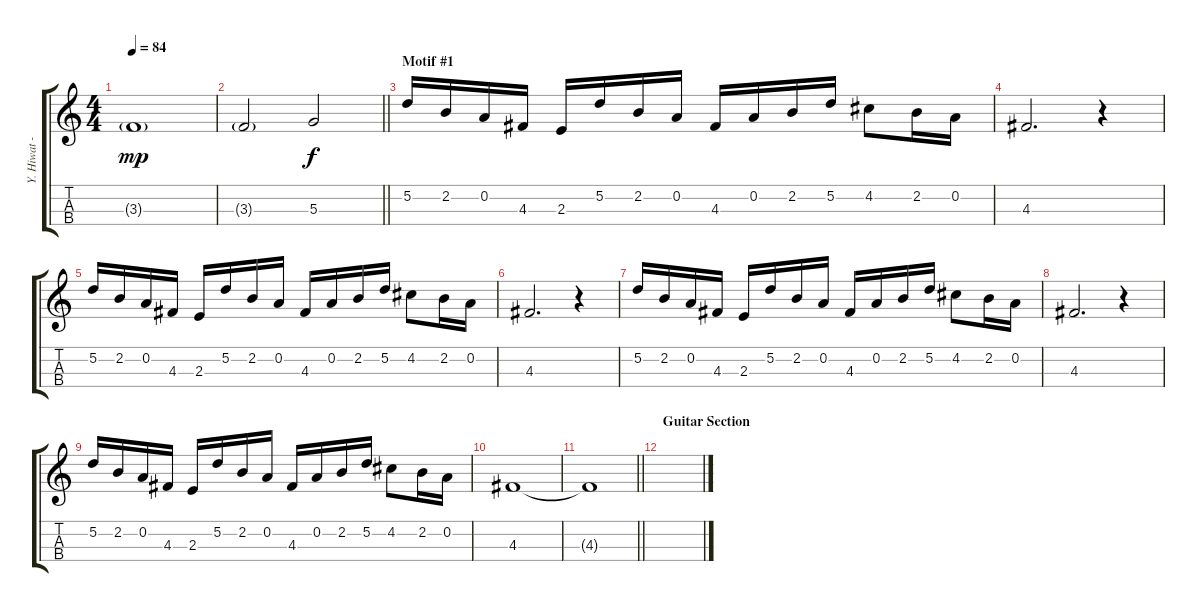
\track ("Y. Hiwat - Violin #1" "Y. Hiwat -") {instrument violin}
\staff {score tabs}
\tuning (E5 A4 D4 G3) {hide}
\ts (4 4)
\tempo 84
\clef g2
\ks c
3.3{g}.1{dy mp} |
\barLineRight lightlight
3.3{g}.2 5.3.2{dy f} |
\section ("" "Motif #1")
5.2.16 2.2.16 0.2.16 4.3.16 2.3.16 5.2.16 2.2.16 0.2.16 4.3.16 0.2.16 2.2.16 5.2.16 4.2.8 2.2.16 0.2.16 |
4.3.2{d} r.4 |
5.2.16 2.2.16 0.2.16 4.3.16 2.3.16 5.2.16 2.2.16 0.2.16 4.3.16 0.2.16 2.2.16 5.2.16 4.2.8 2.2.16 0.2.16 |
4.3.2{d} r.4 |
5.2.16 2.2.16 0.2.16 4.3.16 2.3.16 5.2.16 2.2.16 0.2.16 4.3.16 0.2.16 2.2.16 5.2.16 4.2.8 2.2.16 0.2.16 |
4.3.2{d} r.4 |
5.2.16 2.2.16 0.2.16 4.3.16 2.3.16 5.2.16 2.2.16 0.2.16 4.3.16 0.2.16 2.2.16 5.2.16 4.2.8 2.2.16 0.2.16 |
4.3.1{volume 4} |
\barLineRight lightlight
4.3{t}.1{volume 10} |
\section ("" "Guitar Section")
